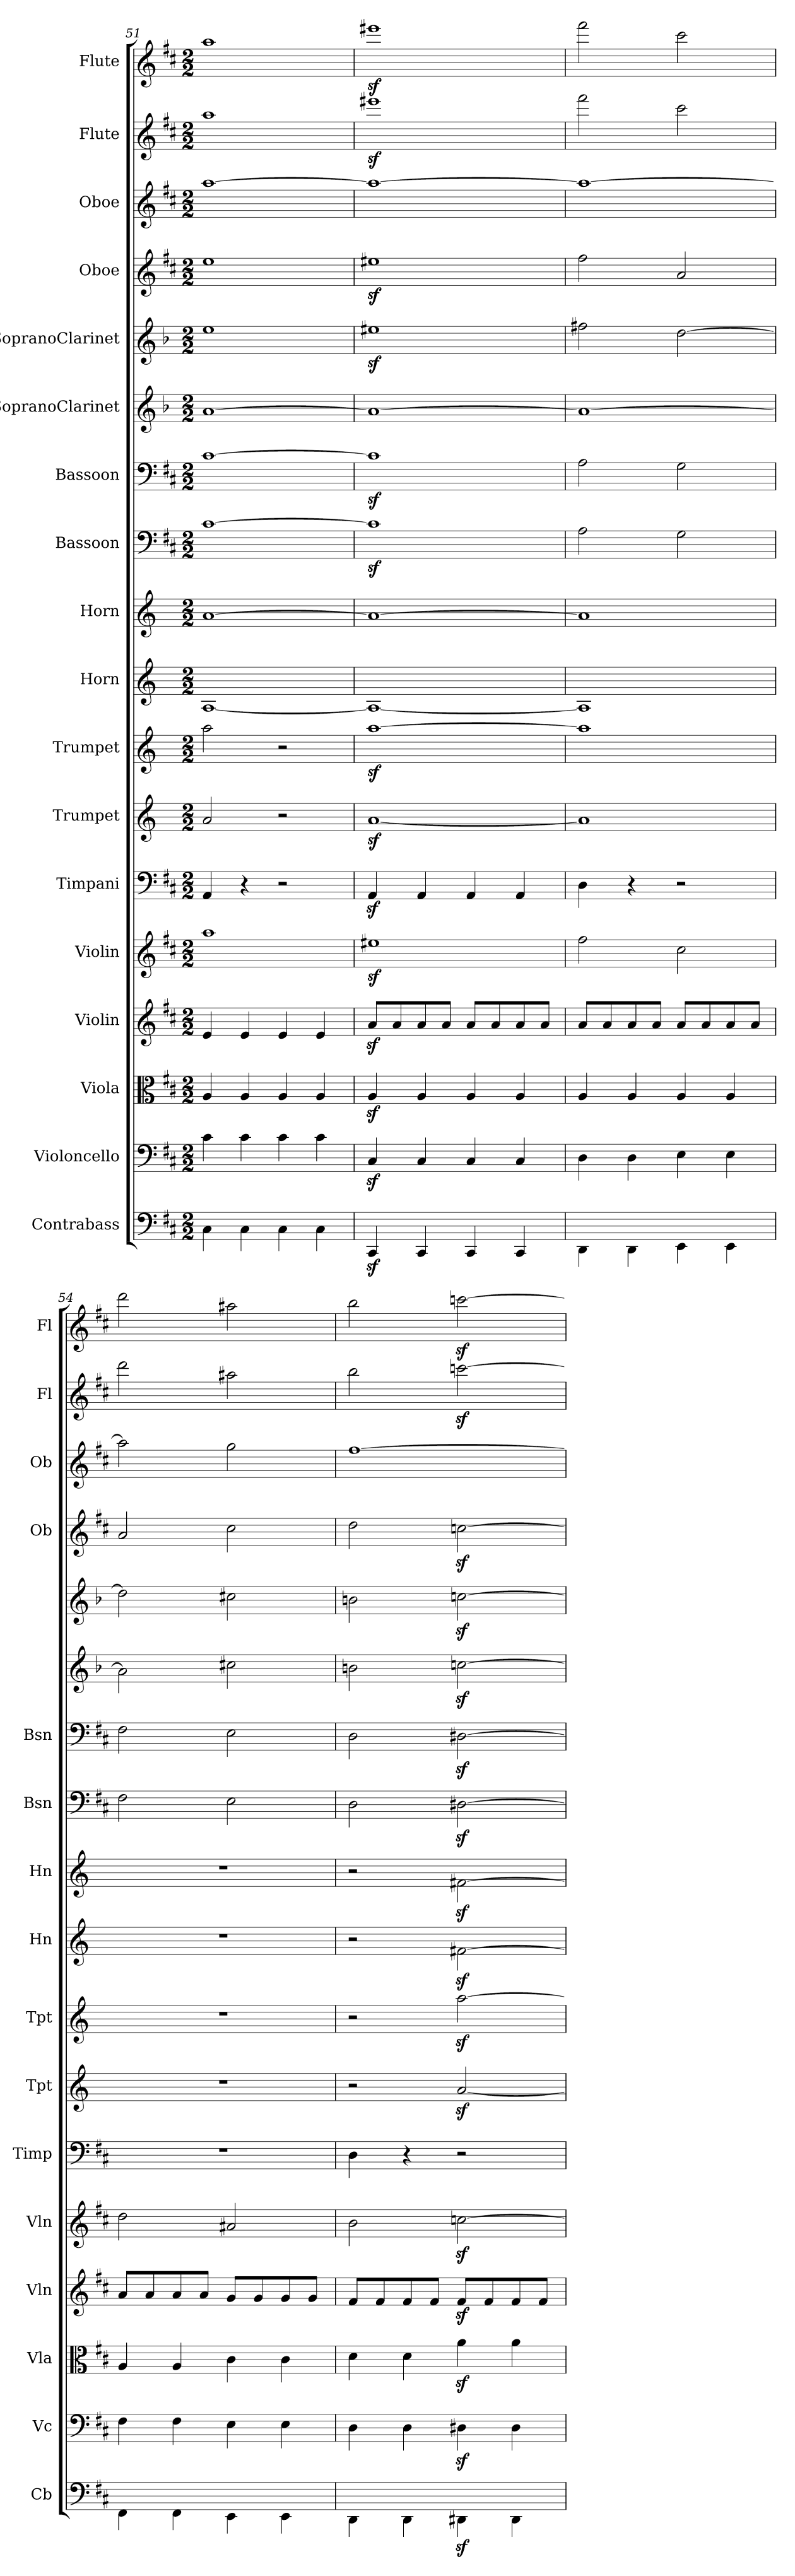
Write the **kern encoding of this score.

**kern	**kern	**kern	**kern	**kern	**kern	**kern	**kern	**kern	**kern	**kern	**kern	**kern	**kern	**kern	**kern	**kern	**kern
*part18	*part17	*part16	*part15	*part14	*part13	*part12	*part11	*part10	*part9	*part8	*part7	*part6	*part5	*part4	*part3	*part2	*part1
*staff18	*staff17	*staff16	*staff15	*staff14	*staff13	*staff12	*staff11	*staff10	*staff9	*staff8	*staff7	*staff6	*staff5	*staff4	*staff3	*staff2	*staff1
*I"Contrabass	*I"Violoncello	*I"Viola	*I"Violin	*I"Violin	*I"Timpani	*I"Trumpet	*I"Trumpet	*I"Horn	*I"Horn	*I"Bassoon	*I"Bassoon	*I"SopranoClarinet	*I"SopranoClarinet	*I"Oboe	*I"Oboe	*I"Flute	*I"Flute
*I'Cb	*I'Vc	*I'Vla	*I'Vln	*I'Vln	*I'Timp	*I'Tpt	*I'Tpt	*I'Hn	*I'Hn	*I'Bsn	*I'Bsn	*	*	*I'Ob	*I'Ob	*I'Fl	*I'Fl
*clefF4	*clefF4	*clefC3	*clefG2	*clefG2	*clefF4	*clefG2	*clefG2	*clefG2	*clefG2	*clefF4	*clefF4	*clefG2	*clefG2	*clefG2	*clefG2	*clefG2	*clefG2
*k[f#c#]	*k[f#c#]	*k[f#c#]	*k[f#c#]	*k[f#c#]	*k[f#c#]	*k[]	*k[]	*k[]	*k[]	*k[f#c#]	*k[f#c#]	*k[b-]	*k[b-]	*k[f#c#]	*k[f#c#]	*k[f#c#]	*k[f#c#]
*M2/2	*M2/2	*M2/2	*M2/2	*M2/2	*M2/2	*M2/2	*M2/2	*M2/2	*M2/2	*M2/2	*M2/2	*M2/2	*M2/2	*M2/2	*M2/2	*M2/2	*M2/2
=51	=51	=51	=51	=51	=51	=51	=51	=51	=51	=51	=51	=51	=51	=51	=51	=51	=51
4C#\	4c#\	4A/	4e/	1aa\	4AA/	2a/	2aa\	[1A/	[1a\	[1c#\	[1c#\	[1a\	1ee\	1ee\	[1aa\	1aa\	1aa\
4C#\	4c#\	4A/	4e/	.	4r	.	.	.	.	.	.	.	.	.	.	.	.
4C#\	4c#\	4A/	4e/	.	2r	2r	2r	.	.	.	.	.	.	.	.	.	.
4C#\	4c#\	4A/	4e/	.	.	.	.	.	.	.	.	.	.	.	.	.	.
=52	=52	=52	=52	=52	=52	=52	=52	=52	=52	=52	=52	=52	=52	=52	=52	=52	=52
4CC#z/	4C#z/	4Az/	8az/L	1ee#Xz\	4AAz/	[1az/	[1aaz\	1A/_	1a\_	1c#z\]	1c#z\]	1a\_	1ee#Xz\	1ee#Xz\	1aa\_	1eee#Xz\	1eee#Xz\
.	.	.	8a/	.	.	.	.	.	.	.	.	.	.	.	.	.	.
4CC#/	4C#/	4A/	8a/	.	4AA/	.	.	.	.	.	.	.	.	.	.	.	.
.	.	.	8a/J	.	.	.	.	.	.	.	.	.	.	.	.	.	.
4CC#/	4C#/	4A/	8a/L	.	4AA/	.	.	.	.	.	.	.	.	.	.	.	.
.	.	.	8a/	.	.	.	.	.	.	.	.	.	.	.	.	.	.
4CC#/	4C#/	4A/	8a/	.	4AA/	.	.	.	.	.	.	.	.	.	.	.	.
.	.	.	8a/J	.	.	.	.	.	.	.	.	.	.	.	.	.	.
=53	=53	=53	=53	=53	=53	=53	=53	=53	=53	=53	=53	=53	=53	=53	=53	=53	=53
4DD\	4D\	4A/	8a/L	2ff#\	4D\	1a/]	1aa\]	1A/]	1a\]	2A\	2A\	1a\_	2ff#X\	2ff#\	1aa\_	2fff#\	2fff#\
.	.	.	8a/	.	.	.	.	.	.	.	.	.	.	.	.	.	.
4DD\	4D\	4A/	8a/	.	4r	.	.	.	.	.	.	.	.	.	.	.	.
.	.	.	8a/J	.	.	.	.	.	.	.	.	.	.	.	.	.	.
4EE\	4E\	4A/	8a/L	2cc#\	2r	.	.	.	.	2G\	2G\	.	[2dd\	2a/	.	2ccc#\	2ccc#\
.	.	.	8a/	.	.	.	.	.	.	.	.	.	.	.	.	.	.
4EE\	4E\	4A/	8a/	.	.	.	.	.	.	.	.	.	.	.	.	.	.
.	.	.	8a/J	.	.	.	.	.	.	.	.	.	.	.	.	.	.
=54	=54	=54	=54	=54	=54	=54	=54	=54	=54	=54	=54	=54	=54	=54	=54	=54	=54
4FF#\	4F#\	4A/	8a/L	2dd\	1r	1r	1r	1r	1r	2F#\	2F#\	2a\]	2dd\]	2a/	2aa\]	2ddd\	2ddd\
.	.	.	8a/	.	.	.	.	.	.	.	.	.	.	.	.	.	.
4FF#\	4F#\	4A/	8a/	.	.	.	.	.	.	.	.	.	.	.	.	.	.
.	.	.	8a/J	.	.	.	.	.	.	.	.	.	.	.	.	.	.
4EE\	4E\	4c#\	8g/L	2a#X/	.	.	.	.	.	2E\	2E\	2cc#X\	2cc#X\	2cc#\	2gg\	2aa#X\	2aa#X\
.	.	.	8g/	.	.	.	.	.	.	.	.	.	.	.	.	.	.
4EE\	4E\	4c#\	8g/	.	.	.	.	.	.	.	.	.	.	.	.	.	.
.	.	.	8g/J	.	.	.	.	.	.	.	.	.	.	.	.	.	.
=55	=55	=55	=55	=55	=55	=55	=55	=55	=55	=55	=55	=55	=55	=55	=55	=55	=55
4DD\	4D\	4d\	8f#/L	2b\	4D\	2r	2r	2r	2r	2D\	2D\	2bn\	2bn\	2dd\	[1ff#\	2bb\	2bb\
.	.	.	8f#/	.	.	.	.	.	.	.	.	.	.	.	.	.	.
4DD\	4D\	4d\	8f#/	.	4r	.	.	.	.	.	.	.	.	.	.	.	.
.	.	.	8f#/J	.	.	.	.	.	.	.	.	.	.	.	.	.	.
4DD#Xz\	4D#Xz\	4az\	8f#z/L	[2ccnz\	2r	[2az/	[2aaz\	[2f#Xz\	[2f#Xz\	[2D#Xz\	[2D#Xz\	[2ccnz\	[2ccnz\	[2ccnz\	.	[2cccnz\	[2cccnz\
.	.	.	8f#/	.	.	.	.	.	.	.	.	.	.	.	.	.	.
4DD#\	4D#\	4a\	8f#/	.	.	.	.	.	.	.	.	.	.	.	.	.	.
.	.	.	8f#/J	.	.	.	.	.	.	.	.	.	.	.	.	.	.
=	=	=	=	=	=	=	=	=	=	=	=	=	=	=	=	=	=
*-	*-	*-	*-	*-	*-	*-	*-	*-	*-	*-	*-	*-	*-	*-	*-	*-	*-
